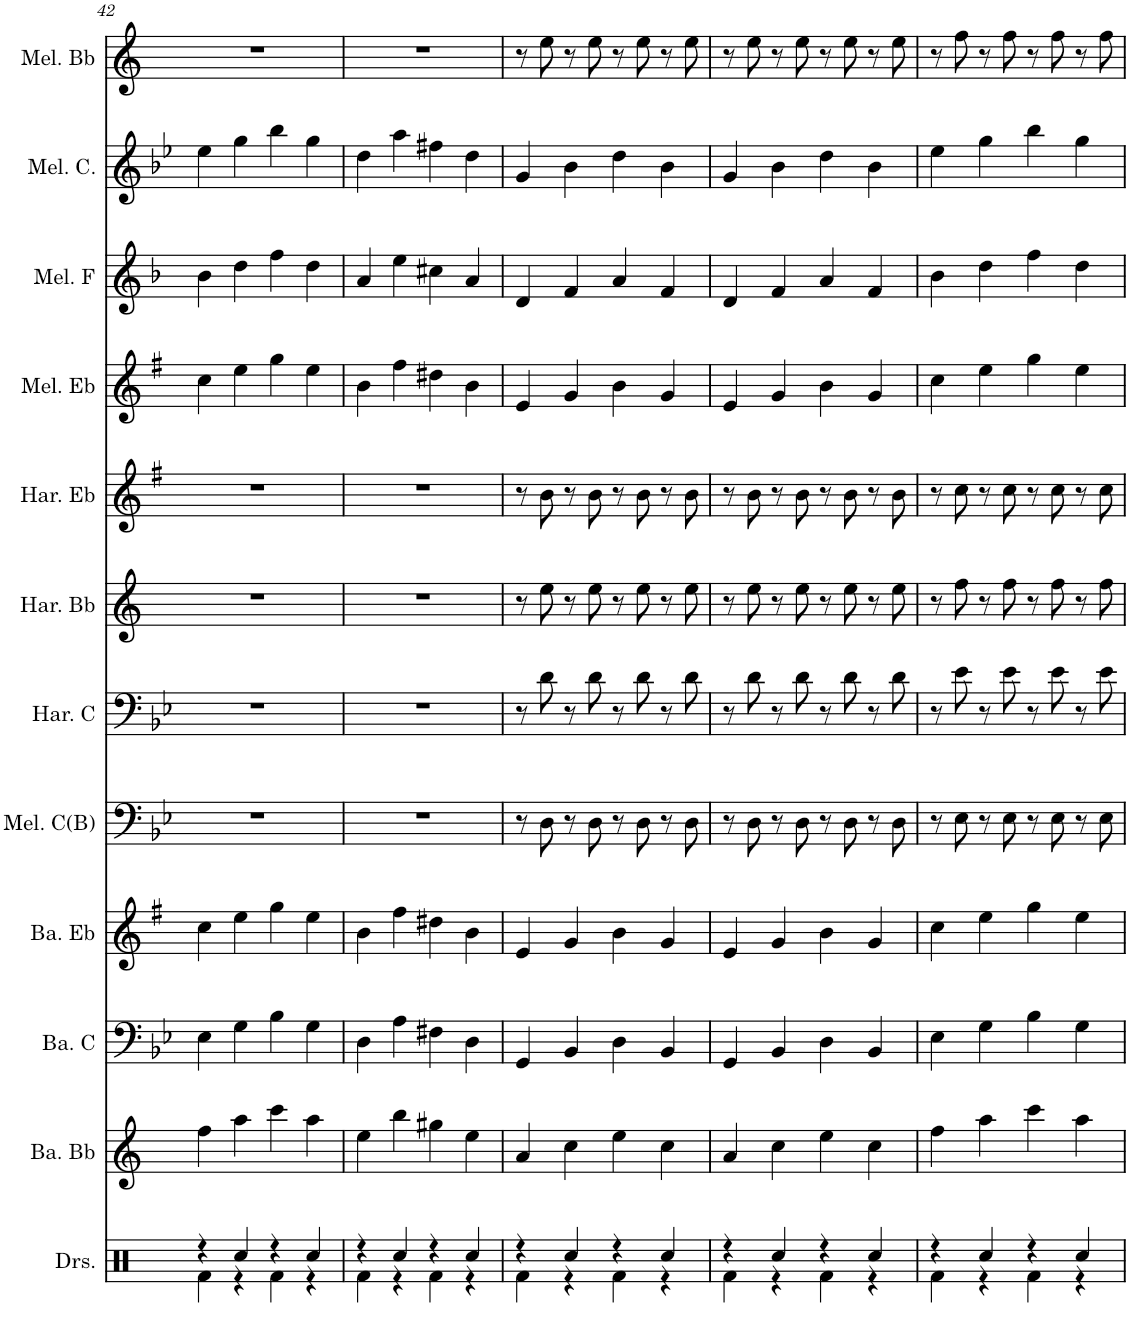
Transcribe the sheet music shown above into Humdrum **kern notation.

**kern	**kern	**kern	**kern	**kern	**kern	**kern	**kern	**kern	**kern	**kern	**kern	**kern	**kern	**kern	**kern	**kern	**kern
*part18	*part17	*part16	*part15	*part14	*part13	*part12	*part11	*part10	*part9	*part8	*part7	*part6	*part5	*part4	*part3	*part2	*part1
*staff18	*staff17	*staff16	*staff15	*staff14	*staff13	*staff12	*staff11	*staff10	*staff9	*staff8	*staff7	*staff6	*staff5	*staff4	*staff3	*staff2	*staff1
*I"Drumset	*I"Glockenspiel	*I"Bass in Bb (Bass Clef)	*I"Bass in C (Bass Clef)	*I"Bass in Eb (Treble Clef)	*I"Baritone Horn	*I"Melody in C (Bass Clef)	*I"Harmony in C (Treble Clef)	*I"Mellophone (Melody)	*I"Harmony in Bb (Treble Clef)	*I"Tenor Sax (Original)	*I"Bb Clarinet	*I"Harmony in Eb (Treble Clef)	*I"Melody in Eb (Treble Clef)	*I"Trumpet (Melody)	*I"Melody in F (Treble Clef)	*I"Melody in C (Treble Clef)	*I"Melody in Bb (Treble Clef)
*I'Drs.	*I'Glock.	*I'Ba. Bb	*I'Ba. C	*I'Ba. Eb	*I'Bar. Hn.	*I'Mel. C(B)	*I'Har. C	*I'Mello. (Mldy)	*I'Har. Bb	*I'T. Sax. (Orig)	*I'Bb Cl.	*I'Har. Eb	*I'Mel. Eb	*I'Tpt. (Mldy)	*I'Mel. F	*I'Mel. C.	*I'Mel. Bb
!!LO:PB:g=z
*clefX	*clefG2	*clefG2	*clefF4	*clefG2	*clefG2	*clefF4	*clefF4	*clefG2	*clefG2	*clefG2	*clefG2	*clefG2	*clefG2	*clefG2	*clefG2	*clefG2	*clefG2
*	*Trd-14c-24	*Trd15c26	*	*Trd12c21	*Trd8c14	*	*	*Trd4c7	*Trd8c14	*Trd8c14	*Trd1c2	*Trd5c9	*Trd5c9	*Trd1c2	*Trd4c7	*Trd-7c-12	*Trd1c2
*k[]	*k[b-e-]	*k[]	*k[b-e-]	*k[f#]	*k[]	*k[b-e-]	*k[b-e-]	*k[b-]	*k[]	*k[]	*k[]	*k[f#]	*k[f#]	*k[]	*k[b-]	*k[b-e-]	*k[]
*M4/4	*M4/4	*M4/4	*M4/4	*M4/4	*M4/4	*M4/4	*M4/4	*M4/4	*M4/4	*M4/4	*M4/4	*M4/4	*M4/4	*M4/4	*M4/4	*M4/4	*M4/4
=42	=42	=42	=42	=42	=42	=42	=42	=42	=42	=42	=42	=42	=42	=42	=42	=42	=42
*^	*	*	*	*	*	*	*	*	*	*	*	*	*	*	*	*	*
4r	4Rf\	8r	4ff\	4E-\	4cc\	4f	1r	1r	1r	1r	4ff	8r	1r	4cc\	1r	4b-\	4ee-\	1r
.	.	8e- 8ee-	.	.	.	.	.	.	.	.	.	8f	.	.	.	.	.	.
4Rcc/	4r	8r	4aa\	4G\	4ee\	4a	.	.	.	.	4aa	8r	.	4ee\	.	4dd\	4gg\	.
.	.	8e- 8ee-	.	.	.	.	.	.	.	.	.	8f	.	.	.	.	.	.
4r	4Rf\	8r	4ccc\	4B-\	4gg\	4cc	.	.	.	.	4ccc	8r	.	4gg\	.	4ff\	4bb-\	.
.	.	8e- 8ee-	.	.	.	.	.	.	.	.	.	8f	.	.	.	.	.	.
4Rcc/	4r	8r	4aa\	4G\	4ee\	4a	.	.	.	.	4aa	8r	.	4ee\	.	4dd\	4gg\	.
.	.	8e- 8ee-	.	.	.	.	.	.	.	.	.	8f	.	.	.	.	.	.
=43	=43	=43	=43	=43	=43	=43	=43	=43	=43	=43	=43	=43	=43	=43	=43	=43	=43	=43
4r	4Rf\	8r	4ee\	4D\	4b\	4e	1r	1r	1r	1r	4ee	8r	1r	4b\	1r	4a/	4dd\	1r
.	.	8d 8dd	.	.	.	.	.	.	.	.	.	8e	.	.	.	.	.	.
4Rcc/	4r	8r	4bb\	4A\	4ff#\	4b	.	.	.	.	4bb	8r	.	4ff#\	.	4ee\	4aa\	.
.	.	8d 8dd	.	.	.	.	.	.	.	.	.	8e	.	.	.	.	.	.
4r	4Rf\	8r	4gg#X\	4F#X\	4dd#X\	4g#X	.	.	.	.	4gg#X	8r	.	4dd#X\	.	4cc#X\	4ff#X\	.
.	.	8d 8dd	.	.	.	.	.	.	.	.	.	8e	.	.	.	.	.	.
4Rcc/	4r	8r	4ee\	4D\	4b\	4e	.	.	.	.	4ee	8r	.	4b\	.	4a/	4dd\	.
.	.	8d 8dd	.	.	.	.	.	.	.	.	.	8e	.	.	.	.	.	.
=44	=44	=44	=44	=44	=44	=44	=44	=44	=44	=44	=44	=44	=44	=44	=44	=44	=44	=44
4r	4Rf\	8r	4a/	4GG/	4e/	4A	8r	8r	8r	8r	4a	8r	8r	4e/	8r	4d/	4g/	8r
.	.	8d 8dd	.	.	.	.	8D\	8d\	8aa	8ee\	.	8e	8b\	.	8ee	.	.	8ee\
4Rcc/	4r	8r	4cc\	4BB-/	4g/	4c	8r	8r	8r	8r	4cc	8r	8r	4g/	8r	4f/	4b-\	8r
.	.	8d 8dd	.	.	.	.	8D\	8d\	8aa	8ee\	.	8e	8b\	.	8ee	.	.	8ee\
4r	4Rf\	8r	4ee\	4D\	4b\	4e	8r	8r	8r	8r	4ee	8r	8r	4b\	8r	4a/	4dd\	8r
.	.	8d 8dd	.	.	.	.	8D\	8d\	8aa	8ee\	.	8e	8b\	.	8ee	.	.	8ee\
4Rcc/	4r	8r	4cc\	4BB-/	4g/	4c	8r	8r	8r	8r	4cc	8r	8r	4g/	8r	4f/	4b-\	8r
.	.	8d 8dd	.	.	.	.	8D\	8d\	8aa	8ee\	.	8e	8b\	.	8ee	.	.	8ee\
=45	=45	=45	=45	=45	=45	=45	=45	=45	=45	=45	=45	=45	=45	=45	=45	=45	=45	=45
4r	4Rf\	8r	4a/	4GG/	4e/	4A	8r	8r	8r	8r	4a	8r	8r	4e/	8r	4d/	4g/	8r
.	.	8d 8dd	.	.	.	.	8D\	8d\	8aa	8ee\	.	8e	8b\	.	8ee	.	.	8ee\
4Rcc/	4r	8r	4cc\	4BB-/	4g/	4c	8r	8r	8r	8r	4cc	8r	8r	4g/	8r	4f/	4b-\	8r
.	.	8d 8dd	.	.	.	.	8D\	8d\	8aa	8ee\	.	8e	8b\	.	8ee	.	.	8ee\
4r	4Rf\	8r	4ee\	4D\	4b\	4e	8r	8r	8r	8r	4ee	8r	8r	4b\	8r	4a/	4dd\	8r
.	.	8d 8dd	.	.	.	.	8D\	8d\	8aa	8ee\	.	8e	8b\	.	8ee	.	.	8ee\
4Rcc/	4r	8r	4cc\	4BB-/	4g/	4c	8r	8r	8r	8r	4cc	8r	8r	4g/	8r	4f/	4b-\	8r
.	.	8d 8dd	.	.	.	.	8D\	8d\	8aa	8ee\	.	8e	8b\	.	8ee	.	.	8ee\
=46	=46	=46	=46	=46	=46	=46	=46	=46	=46	=46	=46	=46	=46	=46	=46	=46	=46	=46
4r	4Rf\	8r	4ff\	4E-\	4cc\	4f	8r	8r	8r	8r	4ff	8r	8r	4cc\	8r	4b-\	4ee-\	8r
.	.	8e- 8ee-	.	.	.	.	8E-\	8e-\	8bb-	8ff\	.	8f	8cc\	.	8ff	.	.	8ff\
4Rcc/	4r	8r	4aa\	4G\	4ee\	4a	8r	8r	8r	8r	4aa	8r	8r	4ee\	8r	4dd\	4gg\	8r
.	.	8e- 8ee-	.	.	.	.	8E-\	8e-\	8bb-	8ff\	.	8f	8cc\	.	8ff	.	.	8ff\
4r	4Rf\	8r	4ccc\	4B-\	4gg\	4cc	8r	8r	8r	8r	4ccc	8r	8r	4gg\	8r	4ff\	4bb-\	8r
.	.	8e- 8ee-	.	.	.	.	8E-\	8e-\	8bb-	8ff\	.	8f	8cc\	.	8ff	.	.	8ff\
4Rcc/	4r	8r	4aa\	4G\	4ee\	4a	8r	8r	8r	8r	4aa	8r	8r	4ee\	8r	4dd\	4gg\	8r
.	.	8e- 8ee-	.	.	.	.	8E-\	8e-\	8bb-	8ff\	.	8f	8cc\	.	8ff	.	.	8ff\
*v	*v	*	*	*	*	*	*	*	*	*	*	*	*	*	*	*	*	*
=	=	=	=	=	=	=	=	=	=	=	=	=	=	=	=	=	=
*-	*-	*-	*-	*-	*-	*-	*-	*-	*-	*-	*-	*-	*-	*-	*-	*-	*-
